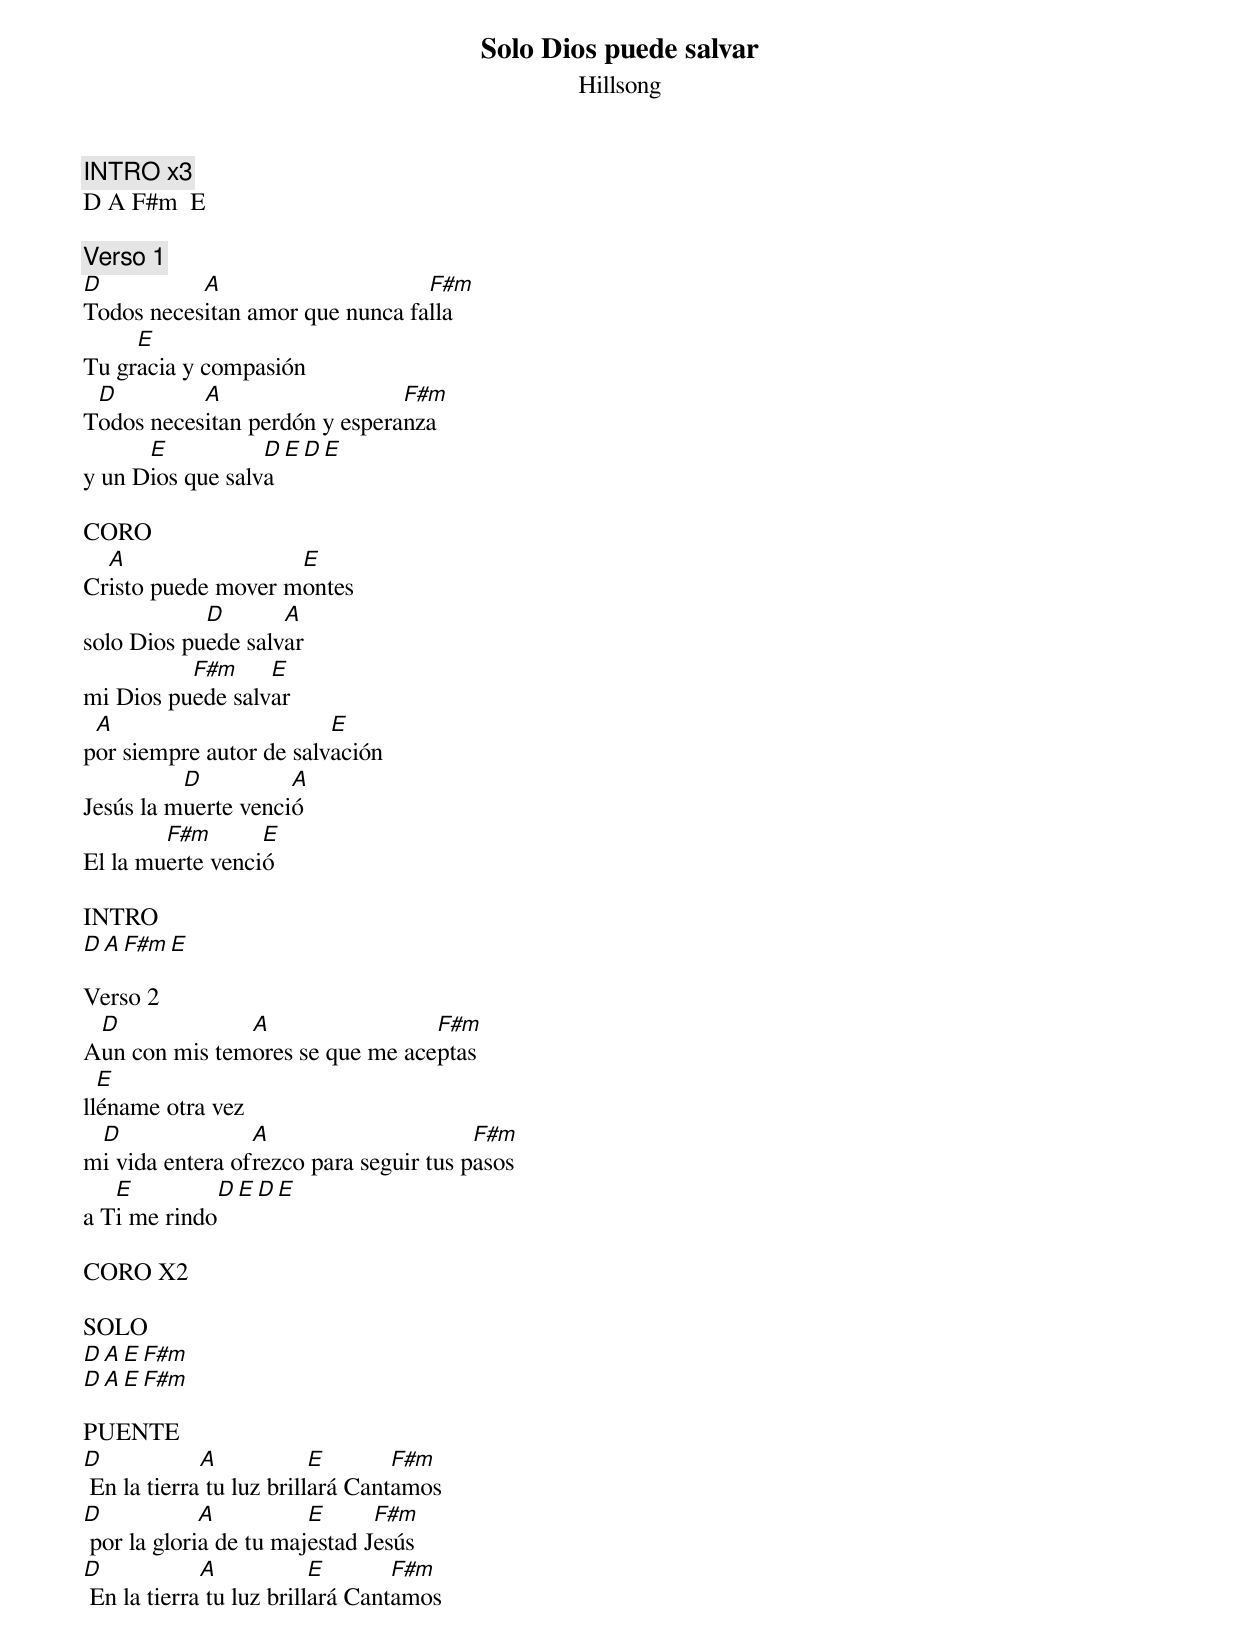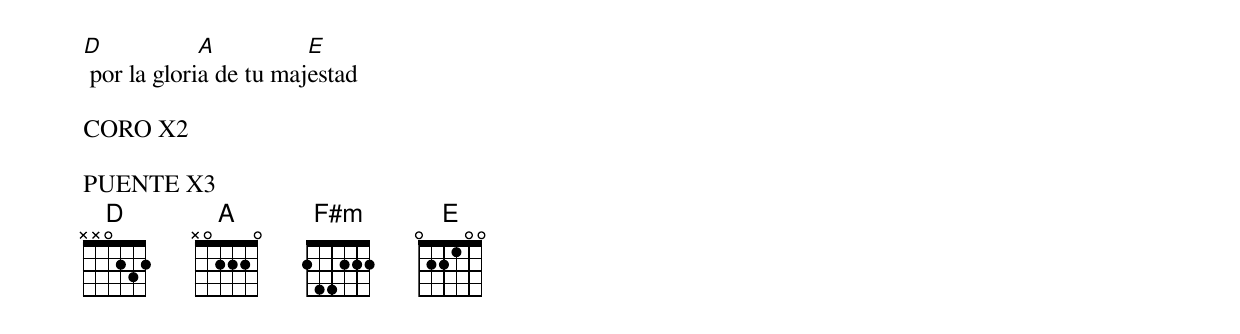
Solo Dios puede salvar
Hillsong

INTRO x3
D A F#m  E

Verso 1
D          A                     F#m
Todos necesitan amor que nunca falla
     E
Tu gracia y compasión
 D         A                   F#m
Todos necesitan perdón y esperanza
      E           D E D E
y un Dios que salva

CORO
  A                 E
Cristo puede mover montes
            D       A
solo Dios puede salvar
          F#m     E
mi Dios puede salvar
 A                       E
por siempre autor de salvación
          D          A
Jesús la muerte venció
        F#m       E
El la muerte venció

INTRO
D A F#m  E

Verso 2
 D             A                 F#m
Aun con mis temores se que me aceptas
  E
lléname otra vez
 D               A                      F#m
mi vida entera ofrezco para seguir tus pasos
   E         D E D E
a Ti me rindo

CORO X2

SOLO
D A E  F#m
D A E  F#m

PUENTE
D            A            E       F#m
 En la tierra tu luz brillará Cantamos
D            A          E      F#m
 por la gloria de tu majestad Jesús
D            A            E       F#m
 En la tierra tu luz brillará Cantamos
D            A          E
 por la gloria de tu majestad

CORO X2

PUENTE X3
